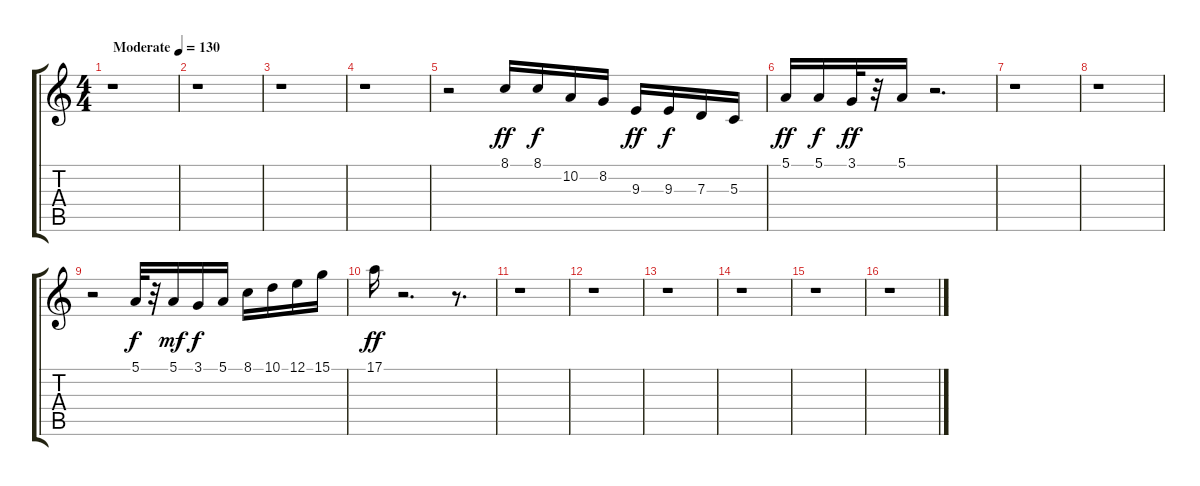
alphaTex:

\track "" {instrument brasssection}
\staff {score tabs}
\tuning (E4 B3 G3 D3 A2 E2) {hide}
\ts (4 4)
\tempo (130 "Moderate")
\clef g2
\ks c
r.1{dy ff instrument brasssection} |
r.1 |
r.1 |
r.1 |
r.2 8.1.16 8.1.16{dy f} 10.2.16 8.2.16 9.3.16{dy ff} 9.3.16{dy f} 7.3.16 5.3.16 |
5.1.16{dy ff} 5.1.16{dy f} 3.1.32{dy ff} r.32 5.1.16 r.2{d} |
r.1 |
r.1 |
r.2 5.1.32{dy f} r.32 5.1.16{dy mf} 3.1.16{dy f} 5.1.16 8.1.16 10.1.16 12.1.16 15.1.16 |
17.1.16{dy ff} r.2{d} r.8{d} |
r.1 |
r.1 |
r.1 |
r.1 |
r.1 |
r.1
